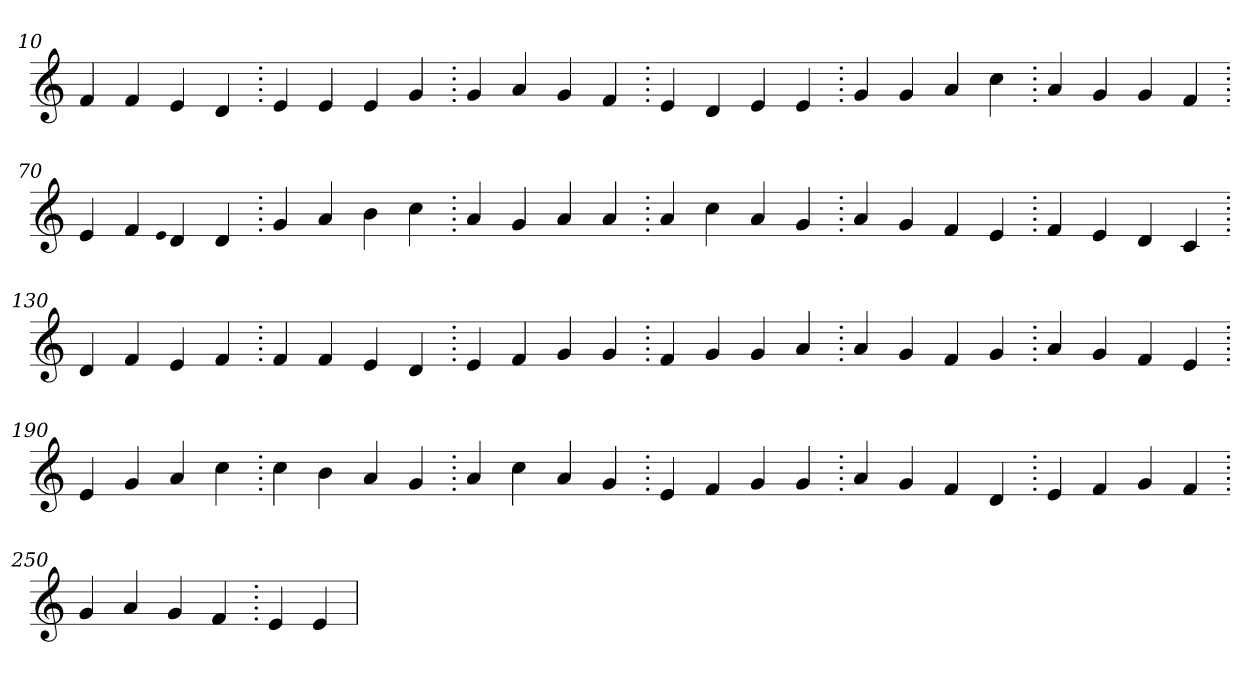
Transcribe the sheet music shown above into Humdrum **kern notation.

**kern
*part1
*staff1
*clefG2
=10.
4f
4f
4e
4d
=20.
4e
4e
4e
4g
=30.
4g
4a
4g
4f
=40.
4e
4d
4e
4e
=50.
4g
4g
4a
4cc
=60.
4a
4g
4g
4f
=70.
4e
4f
qqe
4d
4d
=80.
4g
4a
4b
4cc
=90.
4a
4g
4a
4a
=100.
4a
4cc
4a
4g
=110.
4a
4g
4f
4e
=120.
4f
4e
4d
4c
=130.
4d
4f
4e
4f
=140.
4f
4f
4e
4d
=150.
4e
4f
4g
4g
=160.
4f
4g
4g
4a
=170.
4a
4g
4f
4g
=180.
4a
4g
4f
4e
=190.
4e
4g
4a
4cc
=200.
4cc
4b
4a
4g
=210.
4a
4cc
4a
4g
=220.
4e
4f
4g
4g
=230.
4a
4g
4f
4d
=240.
4e
4f
4g
4f
=250.
4g
4a
4g
4f
=260.
4e
4e
=
*-
